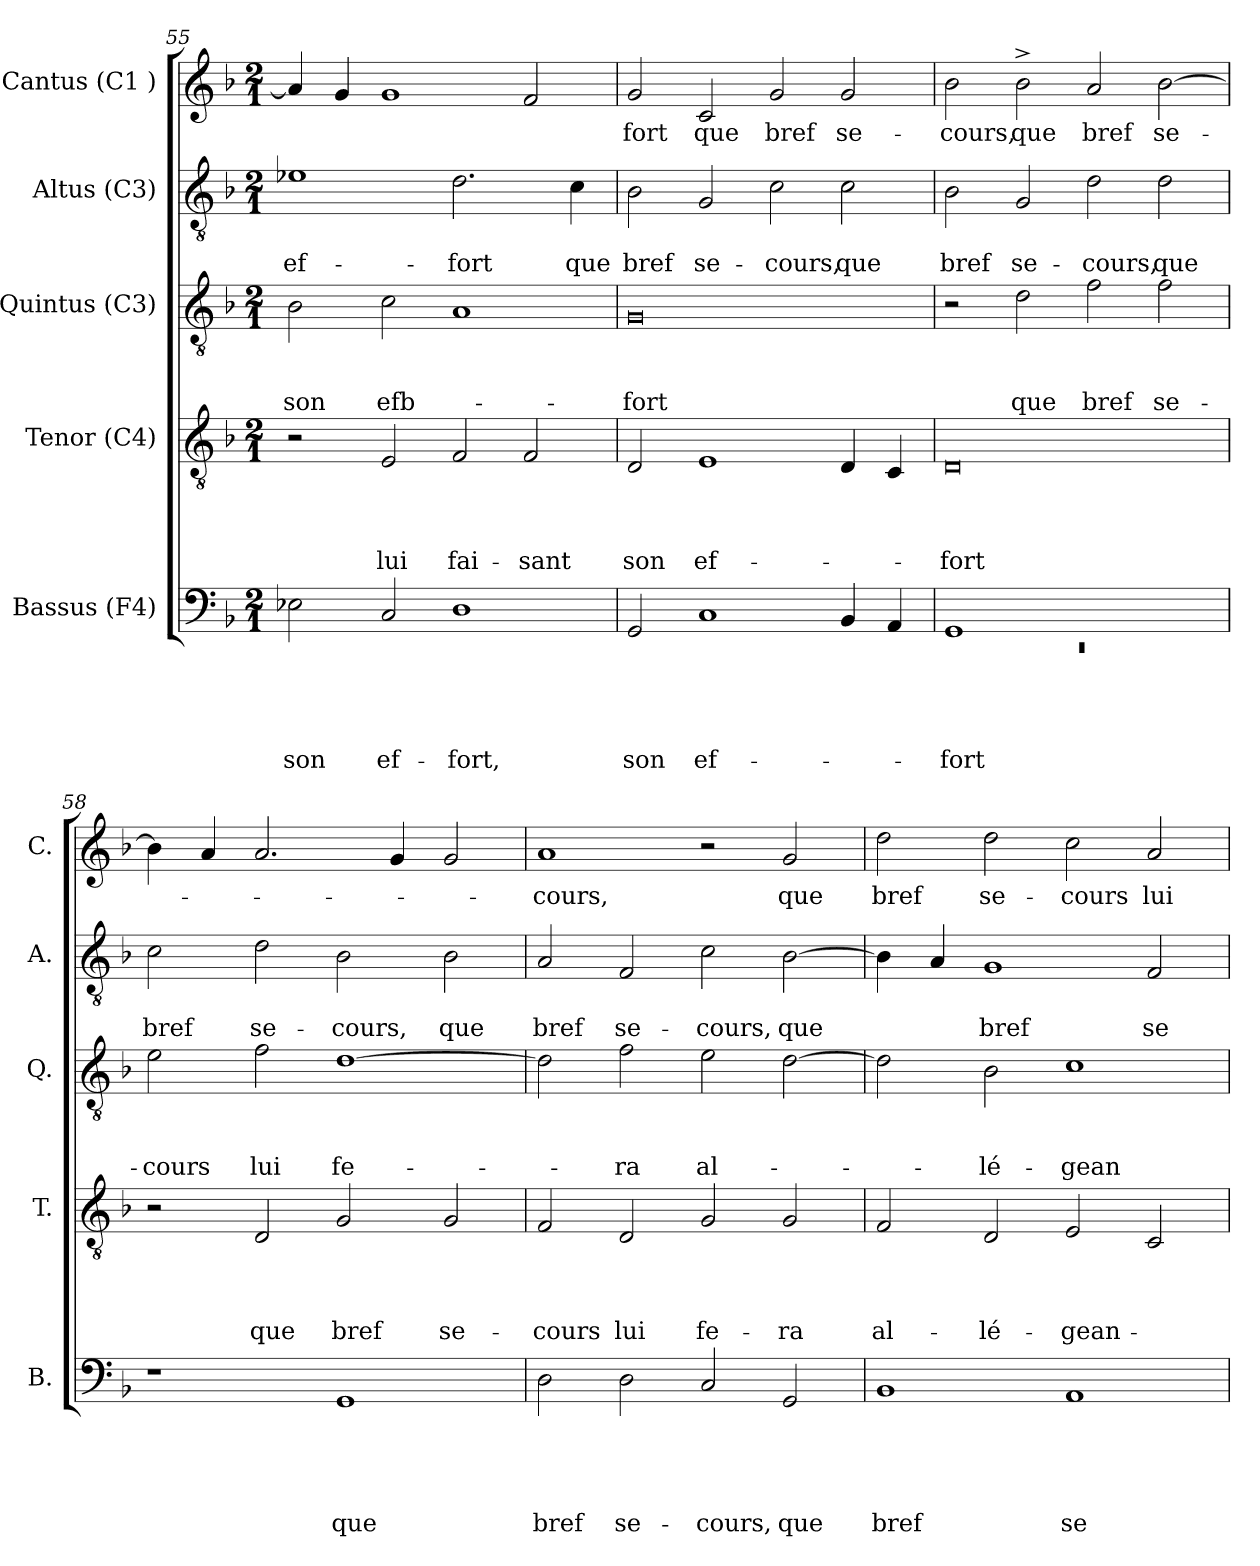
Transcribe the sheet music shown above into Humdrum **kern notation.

**kern	**text	**text	**text	**text	**text	**kern	**text	**text	**text	**text	**kern	**text	**text	**text	**kern	**text	**text	**kern	**text
*part5	*part5	*part5	*part5	*part5	*part5	*part4	*part4	*part4	*part4	*part4	*part3	*part3	*part3	*part3	*part2	*part2	*part2	*part1	*part1
*staff5	*staff5	*staff5	*staff5	*staff5	*staff5	*staff4	*staff4	*staff4	*staff4	*staff4	*staff3	*staff3	*staff3	*staff3	*staff2	*staff2	*staff2	*staff1	*staff1
*I"Bassus (F4)	*	*	*	*	*	*I"Tenor (C4)	*	*	*	*	*I"Quintus (C3)	*	*	*	*I"Altus (C3)	*	*	*I"Cantus (C1 )	*
*I'B.	*	*	*	*	*	*I'T.	*	*	*	*	*I'Q.	*	*	*	*I'A.	*	*	*I'C.	*
*clefF4	*	*	*	*	*	*clefGv2	*	*	*	*	*clefGv2	*	*	*	*clefGv2	*	*	*clefG2	*
*k[b-]	*	*	*	*	*	*k[b-]	*	*	*	*	*k[b-]	*	*	*	*k[b-]	*	*	*k[b-]	*
*F:	*	*	*	*	*	*F:	*	*	*	*	*F:	*	*	*	*F:	*	*	*F:	*
*M2/1	*	*	*	*	*	*M2/1	*	*	*	*	*M2/1	*	*	*	*M2/1	*	*	*M2/1	*
=55	=55	=55	=55	=55	=55	=55	=55	=55	=55	=55	=55	=55	=55	=55	=55	=55	=55	=55	=55
!	!	!	!	!	!LO:LY:b	!	!	!	!	!	!	!	!	!LO:LY:b	!	!	!LO:LY:b	!	!
2E-\	.	.	.	.	son	2r	.	.	.	.	2B-\	.	.	son	1e-	.	ef-	4a/]	.
.	.	.	.	.	.	.	.	.	.	.	.	.	.	.	.	.	.	4g/	.
!	!	!	!	!	!LO:LY:b	!	!	!	!	!LO:LY:b	!	!	!	!LO:LY:b	!	!	!	!	!
2C/	.	.	.	.	ef-	2E/	.	.	.	lui	2c\	.	.	efb-	.	.	.	1g	.
!	!	!	!	!	!LO:LY:b	!	!	!	!	!LO:LY:b	!	!	!	!	!	!	!LO:LY:b	!	!
1D	.	.	.	.	-fort,	2F/	.	.	.	fai-	1A	.	.	.	2.d\	.	-fort	.	.
!	!	!	!	!	!	!	!	!	!	!LO:LY:b	!	!	!	!	!	!	!	!	!
.	.	.	.	.	.	2F/	.	.	.	-sant	.	.	.	.	.	.	.	2f/	.
!	!	!	!	!	!	!	!	!	!	!	!	!	!	!	!	!	!LO:LY:b	!	!
.	.	.	.	.	.	.	.	.	.	.	.	.	.	.	4c\	.	que	.	.
=56	=56	=56	=56	=56	=56	=56	=56	=56	=56	=56	=56	=56	=56	=56	=56	=56	=56	=56	=56
!	!	!	!	!	!LO:LY:b	!	!	!	!	!LO:LY:b	!	!	!	!LO:LY:b	!	!	!LO:LY:b	!	!LO:LY:b
2GG/	.	.	.	.	son	2D/	.	.	.	son	0G	.	.	-fort	2B-\	.	bref	2g/	-fort
!	!	!	!	!	!LO:LY:b	!	!	!	!	!LO:LY:b	!	!	!	!	!	!	!LO:LY:b	!	!LO:LY:b
1C	.	.	.	.	ef-	1E	.	.	.	ef-	.	.	.	.	2G/	.	se-	2c/	que
!	!	!	!	!	!	!	!	!	!	!	!	!	!	!	!	!	!LO:LY:b	!	!LO:LY:b
.	.	.	.	.	.	.	.	.	.	.	.	.	.	.	2c\	.	-cours,	2g/	bref
!	!	!	!	!	!	!	!	!	!	!	!	!	!	!	!	!	!LO:LY:b	!	!LO:LY:b
4BB-/	.	.	.	.	.	4D/	.	.	.	.	.	.	.	.	2c\	.	que	2g/	se-
4AA/	.	.	.	.	.	4C/	.	.	.	.	.	.	.	.	.	.	.	.	.
!!LO:LB:g=z
=57	=57	=57	=57	=57	=57	=57	=57	=57	=57	=57	=57	=57	=57	=57	=57	=57	=57	=57	=57
*^	*	*	*	*	*	*	*	*	*	*	*	*	*	*	*	*	*	*	*
!	!LO:N:vis=1	!	!	!	!	!LO:LY:b	!	!	!	!	!LO:LY:b	!	!	!	!	!	!	!LO:LY:b	!	!LO:LY:b
1GG	0rEE	.	.	.	.	-fort	0D	.	.	.	-fort	2r	.	.	.	2B-\	.	bref	2b-\	-cours,
!	!	!	!	!	!	!	!	!	!	!	!	!	!	!	!LO:LY:b	!	!	!LO:LY:b	!	!LO:LY:b
.	.	.	.	.	.	.	.	.	.	.	.	2d\	.	.	que	2G/	.	se-	2b-^>\	que
!	!	!	!	!	!	!	!	!	!	!	!	!	!	!	!LO:LY:b	!	!	!LO:LY:b	!	!LO:LY:b
1ryy	.	.	.	.	.	.	.	.	.	.	.	2f\	.	.	bref	2d\	.	-cours,	2a/	bref
!	!	!	!	!	!	!	!	!	!	!	!	!	!	!	!LO:LY:b	!	!	!LO:LY:b	!	!LO:LY:b
.	.	.	.	.	.	.	.	.	.	.	.	2f\	.	.	se-	2d\	.	que	[>2b-\	se-
*v	*v	*	*	*	*	*	*	*	*	*	*	*	*	*	*	*	*	*	*	*
=58	=58	=58	=58	=58	=58	=58	=58	=58	=58	=58	=58	=58	=58	=58	=58	=58	=58	=58	=58
!	!	!	!	!	!	!	!	!	!	!	!	!	!	!LO:LY:b	!	!	!LO:LY:b	!	!
1r	.	.	.	.	.	2r	.	.	.	.	2e\	.	.	-cours	2c\	.	bref	4b-\]	.
.	.	.	.	.	.	.	.	.	.	.	.	.	.	.	.	.	.	4a/	.
!	!	!	!	!	!	!	!	!	!	!LO:LY:b	!	!	!	!LO:LY:b	!	!	!LO:LY:b	!	!
.	.	.	.	.	.	2D/	.	.	.	que	2f\	.	.	lui	2d\	.	se-	2.a/	.
!	!	!	!	!	!LO:LY:b	!	!	!	!	!LO:LY:b	!	!	!	!LO:LY:b	!	!	!LO:LY:b	!	!
1GG	.	.	.	.	que	2G/	.	.	.	bref	[>1d	.	.	fe-	2B-\	.	-cours,	.	.
.	.	.	.	.	.	.	.	.	.	.	.	.	.	.	.	.	.	4g/	.
!	!	!	!	!	!	!	!	!	!	!LO:LY:b	!	!	!	!	!	!	!LO:LY:b	!	!
.	.	.	.	.	.	2G/	.	.	.	se-	.	.	.	.	2B-\	.	que	2g/	.
=59	=59	=59	=59	=59	=59	=59	=59	=59	=59	=59	=59	=59	=59	=59	=59	=59	=59	=59	=59
!	!	!	!	!	!LO:LY:b	!	!	!	!	!LO:LY:b	!	!	!	!	!	!	!LO:LY:b	!	!LO:LY:b
2D\	.	.	.	.	bref	2F/	.	.	.	-cours	2d\]	.	.	.	2A/	.	bref	1a	-cours,
!	!	!	!	!	!LO:LY:b	!	!	!	!	!LO:LY:b	!	!	!	!LO:LY:b	!	!	!LO:LY:b	!	!
2D\	.	.	.	.	se-	2D/	.	.	.	lui	2f\	.	.	-ra	2F/	.	se-	.	.
!	!	!	!	!	!LO:LY:b	!	!	!	!	!LO:LY:b	!	!	!	!LO:LY:b	!	!	!LO:LY:b	!	!
2C/	.	.	.	.	-cours,	2G/	.	.	.	fe-	2e\	.	.	al-	2c\	.	-cours,	2r	.
!	!	!	!	!	!LO:LY:b	!	!	!	!	!LO:LY:b	!	!	!	!	!	!	!LO:LY:b	!	!LO:LY:b
2GG/	.	.	.	.	que	2G/	.	.	.	-ra	[>2d\	.	.	.	[>2B-\	.	que	2g/	que
=60	=60	=60	=60	=60	=60	=60	=60	=60	=60	=60	=60	=60	=60	=60	=60	=60	=60	=60	=60
!	!	!	!	!	!LO:LY:b	!	!	!	!	!LO:LY:b	!	!	!	!	!	!	!	!	!LO:LY:b
1BB-	.	.	.	.	bref	2F/	.	.	.	al-	2d\]	.	.	.	4B-\]	.	.	2dd\	bref
.	.	.	.	.	.	.	.	.	.	.	.	.	.	.	4A/	.	.	.	.
!	!	!	!	!	!	!	!	!	!	!LO:LY:b	!	!	!	!LO:LY:b	!	!	!LO:LY:b	!	!LO:LY:b
.	.	.	.	.	.	2D/	.	.	.	-lé-	2B-\	.	.	-lé-	1G	.	bref	2dd\	se-
!	!	!	!	!	!LO:LY:b	!	!	!	!	!LO:LY:b	!	!	!	!LO:LY:b	!	!	!	!	!LO:LY:b
1AA	.	.	.	.	se-	2E/	.	.	.	-gean-	1c	.	.	-gean-	.	.	.	2cc\	-cours
!	!	!	!	!	!	!	!	!	!	!	!	!	!	!	!	!	!LO:LY:b	!	!LO:LY:b
.	.	.	.	.	.	2C/	.	.	.	.	.	.	.	.	2F/	.	se-	2a/	lui
=	=	=	=	=	=	=	=	=	=	=	=	=	=	=	=	=	=	=	=
*-	*-	*-	*-	*-	*-	*-	*-	*-	*-	*-	*-	*-	*-	*-	*-	*-	*-	*-	*-
